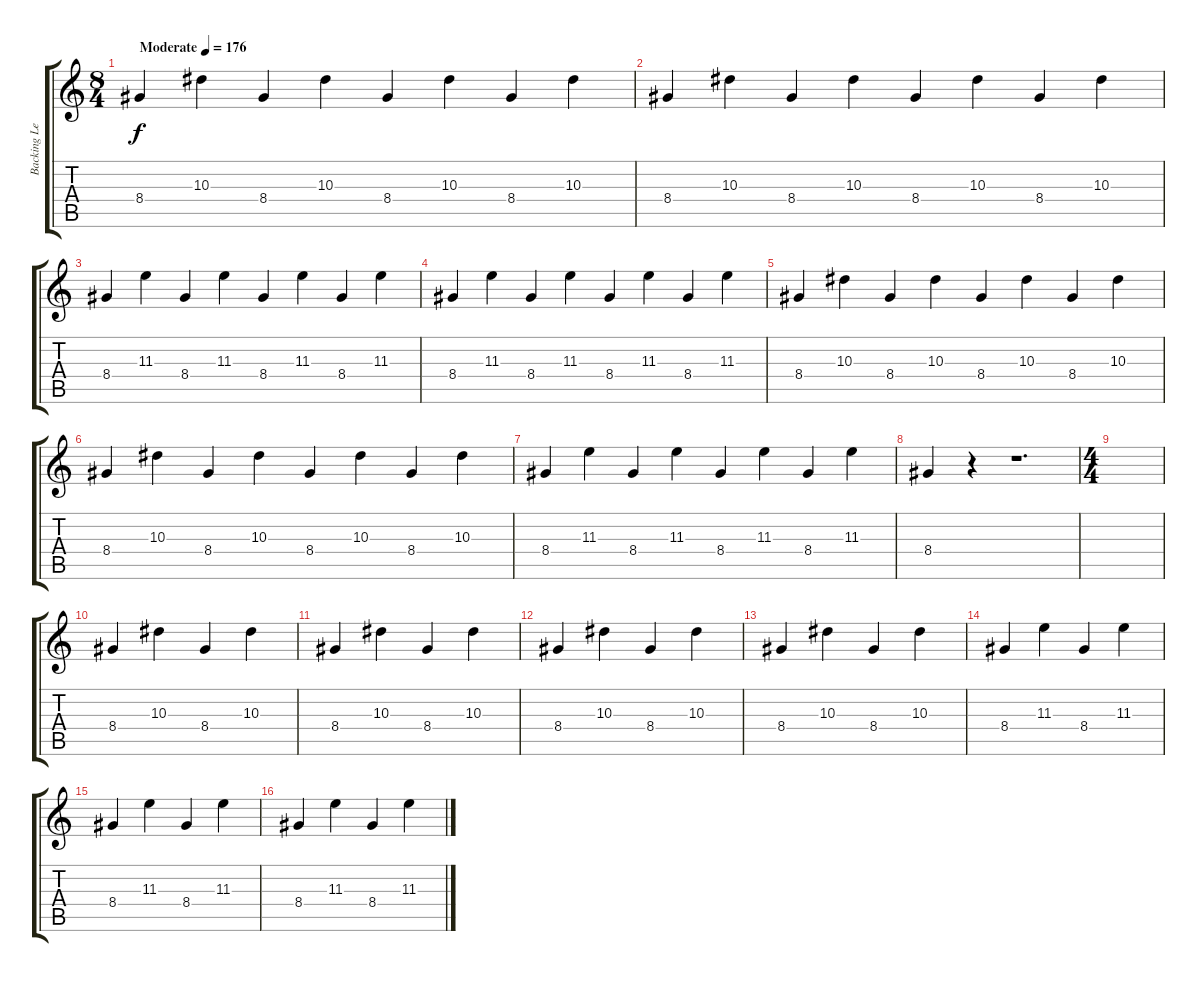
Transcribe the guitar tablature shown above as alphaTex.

\track ("Backing Lead" "Backing Le") {instrument overdrivenguitar}
\staff {score tabs}
\tuning (D4 A3 F3 C3 G2 C2) {hide}
\ts (8 4)
\tempo (176 "Moderate")
\clef g2
\ks c
8.4.4{dy f instrument overdrivenguitar} 10.3.4 8.4.4 10.3.4 8.4.4 10.3.4 8.4.4 10.3.4 |
8.4.4 10.3.4 8.4.4 10.3.4 8.4.4 10.3.4 8.4.4 10.3.4 |
8.4.4 11.3.4 8.4.4 11.3.4 8.4.4 11.3.4 8.4.4 11.3.4 |
8.4.4 11.3.4 8.4.4 11.3.4 8.4.4 11.3.4 8.4.4 11.3.4 |
8.4.4 10.3.4 8.4.4 10.3.4 8.4.4 10.3.4 8.4.4 10.3.4 |
8.4.4 10.3.4 8.4.4 10.3.4 8.4.4 10.3.4 8.4.4 10.3.4 |
8.4.4 11.3.4 8.4.4 11.3.4 8.4.4 11.3.4 8.4.4 11.3.4 |
8.4.4 r.4 r.1{d} |
\ts (4 4)
|
8.4.4 10.3.4 8.4.4 10.3.4 |
8.4.4 10.3.4 8.4.4 10.3.4 |
8.4.4 10.3.4 8.4.4 10.3.4 |
8.4.4 10.3.4 8.4.4 10.3.4 |
8.4.4 11.3.4 8.4.4 11.3.4 |
8.4.4 11.3.4 8.4.4 11.3.4 |
8.4.4 11.3.4 8.4.4 11.3.4
